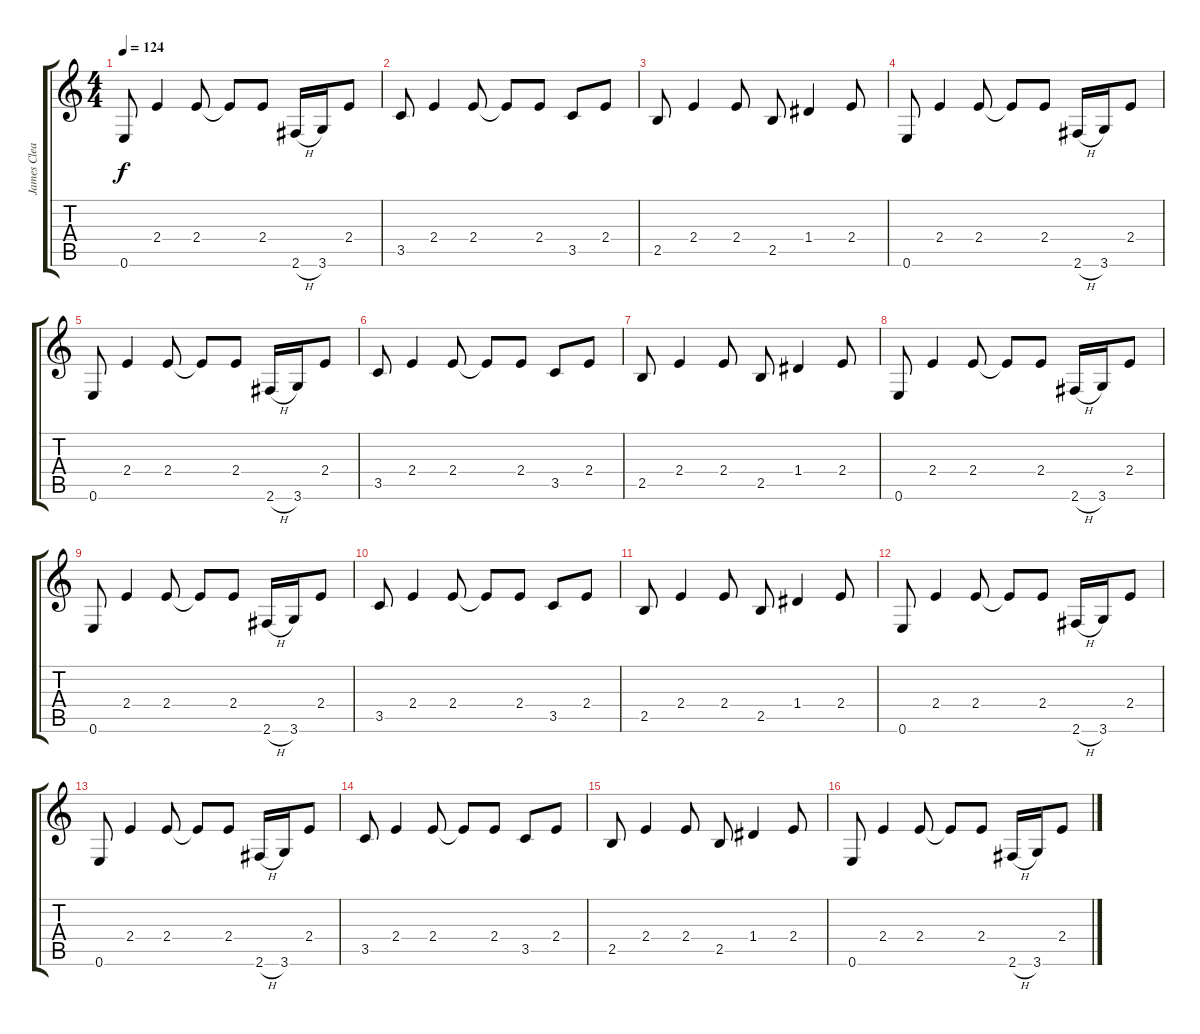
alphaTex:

\track ("James Clean" "James Clea") {instrument electricguitarclean}
\staff {score tabs}
\tuning (E4 B3 G3 D3 A2 E2) {hide}
\ts (4 4)
\tempo 124
\clef g2
\ks c
0.6.8{dy f} 2.4.4 2.4.8 2.4{t}.8 2.4.8 2.6{h}.16 3.6.16 2.4.8 |
3.5.8 2.4.4 2.4.8 2.4{t}.8 2.4.8 3.5.8 2.4.8 |
2.5.8 2.4.4 2.4.8 2.5.8 1.4.4 2.4.8 |
0.6.8 2.4.4 2.4.8 2.4{t}.8 2.4.8 2.6{h}.16 3.6.16 2.4.8 |
0.6.8 2.4.4 2.4.8 2.4{t}.8 2.4.8 2.6{h}.16 3.6.16 2.4.8 |
3.5.8 2.4.4 2.4.8 2.4{t}.8 2.4.8 3.5.8 2.4.8 |
2.5.8 2.4.4 2.4.8 2.5.8 1.4.4 2.4.8 |
0.6.8 2.4.4 2.4.8 2.4{t}.8 2.4.8 2.6{h}.16 3.6.16 2.4.8 |
0.6.8 2.4.4 2.4.8 2.4{t}.8 2.4.8 2.6{h}.16 3.6.16 2.4.8 |
3.5.8 2.4.4 2.4.8 2.4{t}.8 2.4.8 3.5.8 2.4.8 |
2.5.8 2.4.4 2.4.8 2.5.8 1.4.4 2.4.8 |
0.6.8 2.4.4 2.4.8 2.4{t}.8 2.4.8 2.6{h}.16 3.6.16 2.4.8 |
0.6.8 2.4.4 2.4.8 2.4{t}.8 2.4.8 2.6{h}.16 3.6.16 2.4.8 |
3.5.8 2.4.4 2.4.8 2.4{t}.8 2.4.8 3.5.8 2.4.8 |
2.5.8 2.4.4 2.4.8 2.5.8 1.4.4 2.4.8 |
0.6.8 2.4.4 2.4.8 2.4{t}.8 2.4.8 2.6{h}.16 3.6.16 2.4.8
